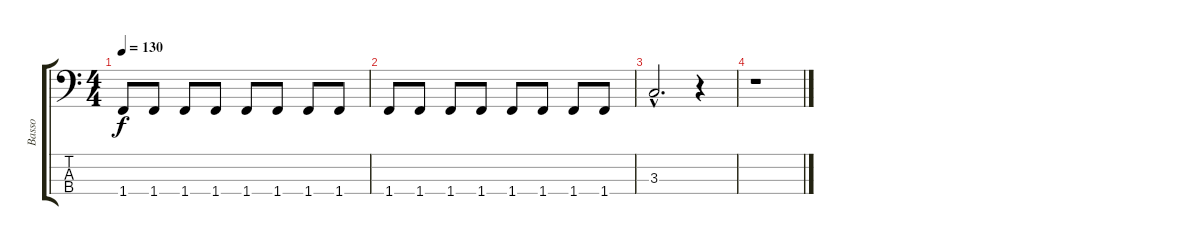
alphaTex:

\track ("Basso" "Basso") {instrument electricbassfinger}
\staff {score tabs}
\tuning (G2 D2 A1 E1) {hide}
\ts (4 4)
\tempo 130
\clef f4
\ks c
1.4.8{dy f} 1.4.8 1.4.8 1.4.8 1.4.8 1.4.8 1.4.8 1.4.8 |
1.4.8 1.4.8 1.4.8 1.4.8 1.4.8 1.4.8 1.4.8 1.4.8 |
3.3{hac}.2{d} r.4 |
r.1
